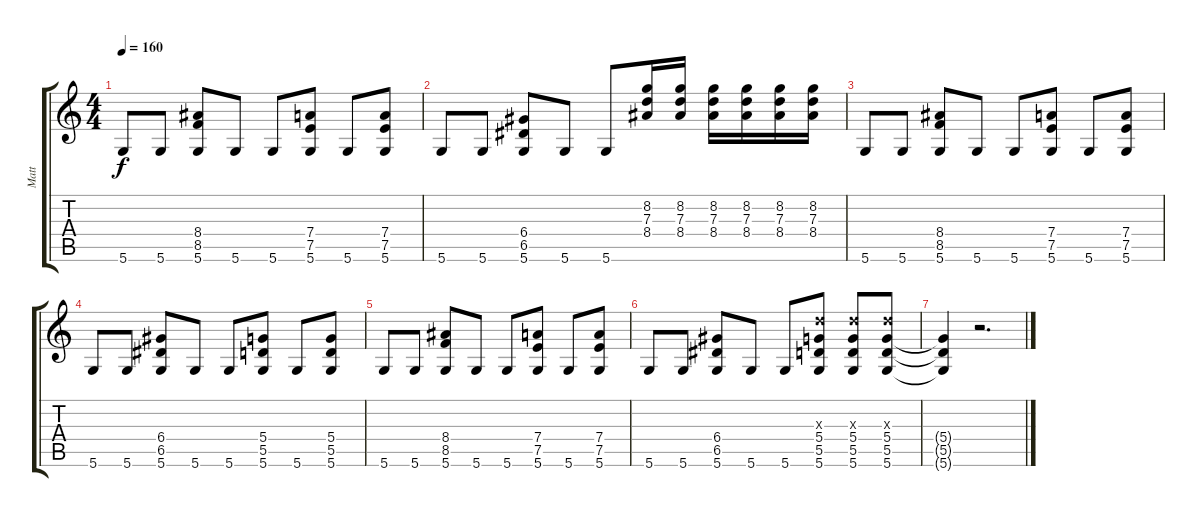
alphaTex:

\track ("Matt" "Matt") {instrument overdrivenguitar}
\staff {score tabs}
\tuning (E4 B3 G3 D3 A2 D2) {hide}
\ts (4 4)
\tempo 160
\clef g2
\ks c
5.6.8{dy f} 5.6.8 (8.4 8.5 5.6).8 5.6.8 5.6.8 (7.4 7.5 5.6).8 5.6.8 (7.4 7.5 5.6).8 |
5.6.8 5.6.8 (6.4 6.5 5.6).8 5.6.8 5.6.8 (8.2 7.3 8.4).16 (8.2 7.3 8.4).16 (8.2 7.3 8.4).16 (8.2 7.3 8.4).16 (8.2 7.3 8.4).16 (8.2 7.3 8.4).16 |
5.6.8 5.6.8 (8.4 8.5 5.6).8 5.6.8 5.6.8 (7.4 7.5 5.6).8 5.6.8 (7.4 7.5 5.6).8 |
5.6.8 5.6.8 (6.4 6.5 5.6).8 5.6.8 5.6.8 (5.4 5.5 5.6).8 5.6.8 (5.4 5.5 5.6).8 |
5.6.8 5.6.8 (8.4 8.5 5.6).8 5.6.8 5.6.8 (7.4 7.5 5.6).8 5.6.8 (7.4 7.5 5.6).8 |
5.6.8 5.6.8 (6.4 6.5 5.6).8 5.6.8 5.6.8 (7.3{x} 5.4 5.5 5.6).8 (7.3{x} 5.4 5.5 5.6).8 (7.3{x} 5.4 5.5 5.6).8 |
(5.4{t} 5.5{t} 5.6{t}).4 r.2{d}
